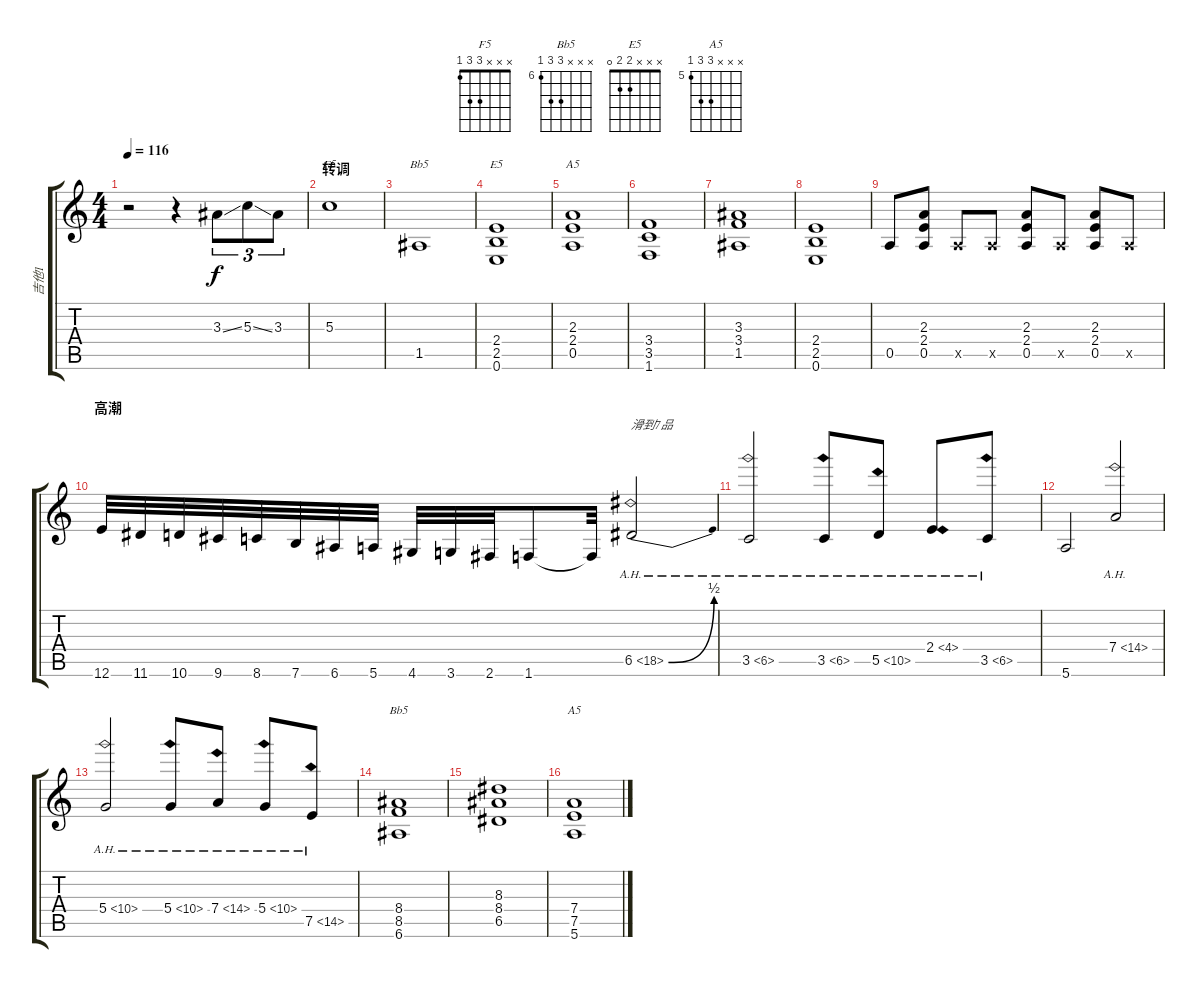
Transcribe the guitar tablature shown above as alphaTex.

\track ("吉他1" "吉他1") {instrument distortionguitar}
\staff {score tabs}
\tuning (E4 B3 G3 D3 A2 E2) {hide}
\chord ("F5" x x x 3 3 1)
\chord ("Bb5" x x 3 3 1 x)
\chord ("E5" x x x 2 2 0)
\chord ("A5" x x 2 2 0 x)
\chord ("Bb5" x x x 8 8 6) {firstfret 6}
\chord ("A5" x x x 7 7 5) {firstfret 5}
\ts (4 4)
\tempo 116
\clef g2
\ks c
r.2{dy f} r.4 3.3{ss}.8{tu (3 2)} 5.3{ss}.8{tu (3 2)} 3.3.8{tu (3 2)} |
\section ("" "转调")
5.3.1{ch "F5"} |
1.5.1{ch "Bb5"} |
(2.4 2.5 0.6).1{ch "E5"} |
(2.3 2.4 0.5).1{ch "A5"} |
(3.4 3.5 1.6).1 |
(3.3 3.4 1.5).1 |
(2.4 2.5 0.6).1 |
0.5.8 (2.3 2.4 0.5).8 0.5{x}.8 0.5{x}.8 (2.3 2.4 0.5).8 0.5{x}.8 (2.3 2.4 0.5).8 0.5{x}.8 |
\section ("" "高潮")
12.6.32 11.6.32 10.6.32 9.6.32 8.6.32 7.6.32 6.6.32 5.6.32 4.6.32 3.6.32 2.6.32 1.6.8 1.6{t}.32 6.5{be (bend 0 0 60 2) ah 12}.2{txt "滑到7品"} |
3.5{ah 3}.2 3.5{ah 3}.8 5.5{ah 5}.8 2.4{ah 2}.8 3.5{ah 3}.8 |
5.6.2 7.4{ah 7}.2 |
5.4{ah 5}.2 5.4{ah 5}.8 7.4{ah 7}.8 5.4{ah 5}.8 7.5{ah 7}.8 |
(8.4 8.5 6.6).1{ch "Bb5"} |
(8.3 8.4 6.5).1 |
(7.4 7.5 5.6).1{ch "A5"}
